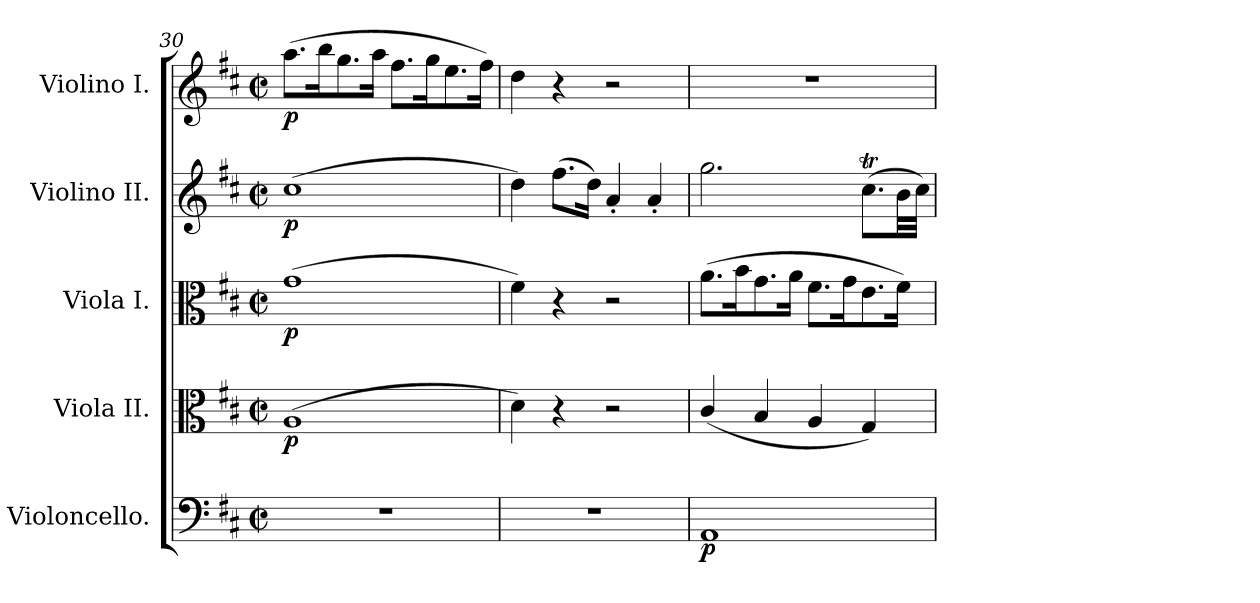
**kern	**dynam	**kern	**dynam	**kern	**dynam	**kern	**dynam	**kern	**dynam
*part5	*part5	*part4	*part4	*part3	*part3	*part2	*part2	*part1	*part1
*staff5	*staff5	*staff4	*staff4	*staff3	*staff3	*staff2	*staff2	*staff1	*staff1
*I"Violoncello.	*	*I"Viola II.	*	*I"Viola I.	*	*I"Violino II.	*	*I"Violino I.	*
*I'Vc	*	*I'Vla	*	*I'Vla	*	*I'Vln	*	*I'Vln	*
*clefF4	*	*clefC3	*	*clefC3	*	*clefG2	*	*clefG2	*
*k[f#c#]	*	*k[f#c#]	*	*k[f#c#]	*	*k[f#c#]	*	*k[f#c#]	*
*M2/2	*	*M2/2	*	*M2/2	*	*M2/2	*	*M2/2	*
*met(c|)	*	*met(c|)	*	*met(c|)	*	*met(c|)	*	*met(c|)	*
=30	=30	=30	=30	=30	=30	=30	=30	=30	=30
!	!	!	!LO:DY:b	!	!LO:DY:b	!	!LO:DY:b	!	!LO:DY:b
1r	.	(>1A	p	(>1g	p	(>1cc#	p	(>8.aa\L	p
.	.	.	.	.	.	.	.	16bb\K	.
.	.	.	.	.	.	.	.	8.gg\	.
.	.	.	.	.	.	.	.	16aa\Jk	.
.	.	.	.	.	.	.	.	8.ff#\L	.
.	.	.	.	.	.	.	.	16gg\K	.
.	.	.	.	.	.	.	.	8.ee\	.
.	.	.	.	.	.	.	.	16ff#\Jk)	.
=31	=31	=31	=31	=31	=31	=31	=31	=31	=31
1r	.	4d\)	.	4f#\)	.	4dd\)	.	4dd\	.
.	.	4r	.	4r	.	(>8.ff#\L	.	4r	.
.	.	.	.	.	.	16dd\Jk)	.	.	.
.	.	2r	.	2r	.	4a'/	.	2r	.
.	.	.	.	.	.	4a'/	.	.	.
=32	=32	=32	=32	=32	=32	=32	=32	=32	=32
!	!LO:DY:b	!	!	!	!	!	!	!	!
1AA	p	(<4c#/	.	(>8.a\L	.	2.gg\	.	1r	.
.	.	.	.	16b\K	.	.	.	.	.
.	.	4B/	.	8.g\	.	.	.	.	.
.	.	.	.	16a\Jk	.	.	.	.	.
.	.	4A/	.	8.f#\L	.	.	.	.	.
.	.	.	.	16g\K	.	.	.	.	.
.	.	4G/)	.	8.e\	.	(>8.cc#t\L	.	.	.
.	.	.	.	16f#\Jk)	.	32b\LL	.	.	.
.	.	.	.	.	.	32cc#\JJJ)	.	.	.
=	=	=	=	=	=	=	=	=	=
*-	*-	*-	*-	*-	*-	*-	*-	*-	*-
